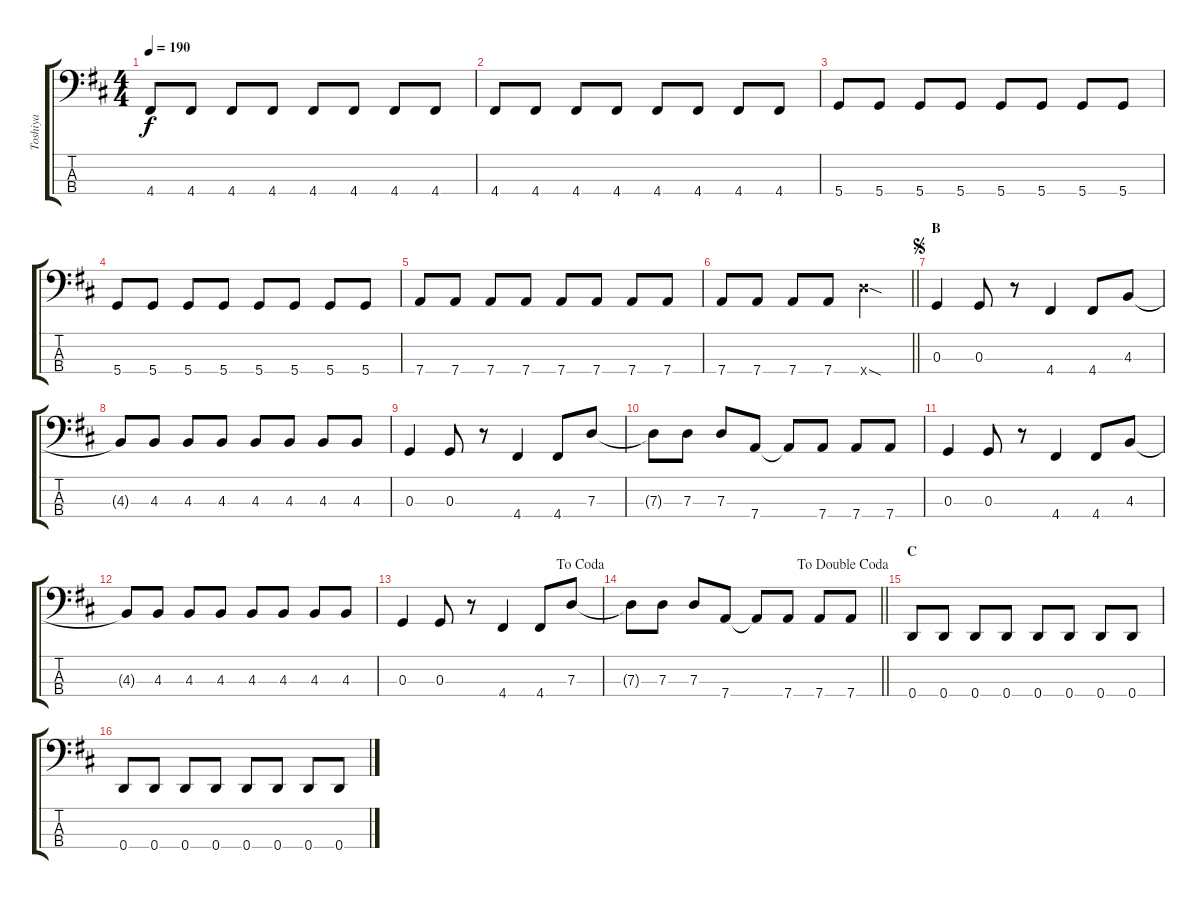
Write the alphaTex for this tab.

\track ("Toshiya" "Toshiya") {instrument electricbasspick}
\staff {score tabs}
\tuning (F2 C2 G1 D1) {hide}
\ts (4 4)
\tempo 190
\clef f4
\ks d
4.4.8{dy f} 4.4.8 4.4.8 4.4.8 4.4.8 4.4.8 4.4.8 4.4.8 |
4.4.8 4.4.8 4.4.8 4.4.8 4.4.8 4.4.8 4.4.8 4.4.8 |
5.4.8 5.4.8 5.4.8 5.4.8 5.4.8 5.4.8 5.4.8 5.4.8 |
5.4.8 5.4.8 5.4.8 5.4.8 5.4.8 5.4.8 5.4.8 5.4.8 |
7.4.8 7.4.8 7.4.8 7.4.8 7.4.8 7.4.8 7.4.8 7.4.8 |
\barLineRight lightlight
7.4.8 7.4.8 7.4.8 7.4.8 12.4{sod x}.2 |
\section ("" "B")
\jump segno
0.3.4 0.3.8 r.8 4.4.4 4.4.8 4.3.8 |
4.3{t}.8 4.3.8 4.3.8 4.3.8 4.3.8 4.3.8 4.3.8 4.3.8 |
0.3.4 0.3.8 r.8 4.4.4 4.4.8 7.3.8 |
7.3{t}.8 7.3.8 7.3.8 7.4.8 7.4{t}.8 7.4.8 7.4.8 7.4.8 |
0.3.4 0.3.8 r.8 4.4.4 4.4.8 4.3.8 |
4.3{t}.8 4.3.8 4.3.8 4.3.8 4.3.8 4.3.8 4.3.8 4.3.8 |
\jump dacoda
0.3.4 0.3.8 r.8 4.4.4 4.4.8 7.3.8 |
\jump dadoublecoda
\barLineRight lightlight
7.3{t}.8 7.3.8 7.3.8 7.4.8 7.4{t}.8 7.4.8 7.4.8 7.4.8 |
\section ("" "C")
0.4.8 0.4.8 0.4.8 0.4.8 0.4.8 0.4.8 0.4.8 0.4.8 |
0.4.8 0.4.8 0.4.8 0.4.8 0.4.8 0.4.8 0.4.8 0.4.8
